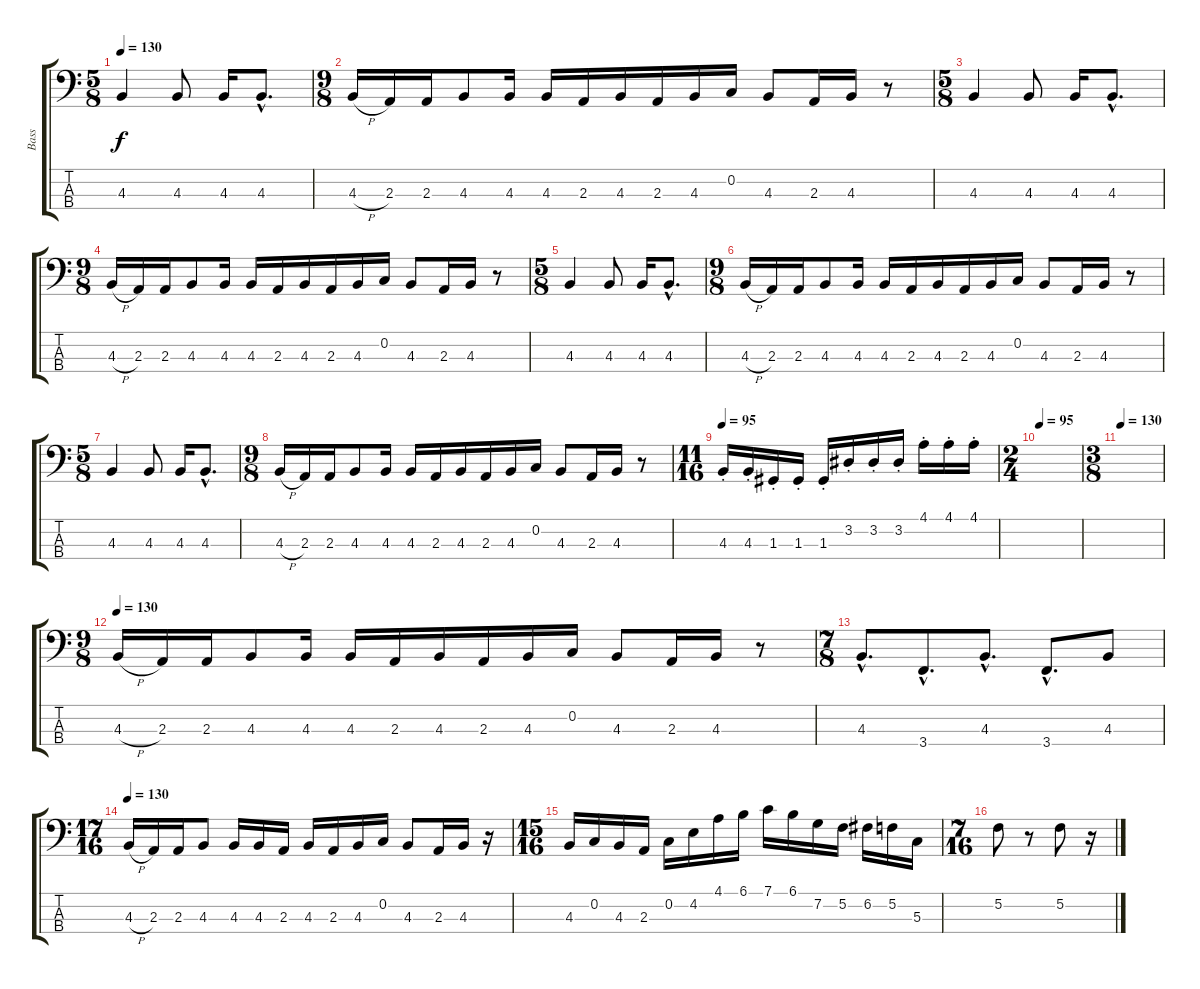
\track ("Bass" "Bass") {instrument electricbassfinger}
\staff {score tabs}
\tuning (F2 C2 G1 D1) {hide}
\ts (5 8)
\tempo 130
\clef f4
\ks c
4.3.4{dy f} 4.3.8 4.3.16 4.3{hac}.8{d} |
\ts (9 8)
4.3{h}.16 2.3.16 2.3.16 4.3.8 4.3.16 4.3.16 2.3.16 4.3.16 2.3.16 4.3.16 0.2.16 4.3.8 2.3.16 4.3.16 r.8 |
\ts (5 8)
4.3.4 4.3.8 4.3.16 4.3{hac}.8{d} |
\ts (9 8)
4.3{h}.16 2.3.16 2.3.16 4.3.8 4.3.16 4.3.16 2.3.16 4.3.16 2.3.16 4.3.16 0.2.16 4.3.8 2.3.16 4.3.16 r.8 |
\ts (5 8)
4.3.4 4.3.8 4.3.16 4.3{hac}.8{d} |
\ts (9 8)
4.3{h}.16 2.3.16 2.3.16 4.3.8 4.3.16 4.3.16 2.3.16 4.3.16 2.3.16 4.3.16 0.2.16 4.3.8 2.3.16 4.3.16 r.8 |
\ts (5 8)
4.3.4 4.3.8 4.3.16 4.3{hac}.8{d} |
\ts (9 8)
4.3{h}.16 2.3.16 2.3.16 4.3.8 4.3.16 4.3.16 2.3.16 4.3.16 2.3.16 4.3.16 0.2.16 4.3.8 2.3.16 4.3.16 r.8 |
\ts (11 16)
\tempo 95
4.3{st}.16 4.3{st}.16 1.3{st}.16 1.3{st}.16 1.3{st}.16 3.2{st}.16 3.2{st}.16 3.2{st}.16 4.1{st}.16 4.1{st}.16 4.1{st}.16 |
\ts (2 4)
\tempo 95
|
\ts (3 8)
\tempo 130
|
\ts (9 8)
\tempo 130
4.3{h}.16 2.3.16 2.3.16 4.3.8 4.3.16 4.3.16 2.3.16 4.3.16 2.3.16 4.3.16 0.2.16 4.3.8 2.3.16 4.3.16 r.8 |
\ts (7 8)
4.3{hac}.8{d} 3.4{hac}.8{d} 4.3{hac}.8{d} 3.4{hac}.8{d} 4.3.8 |
\ts (17 16)
\tempo 130
4.3{h}.16 2.3.16 2.3.16 4.3.8 4.3.16 4.3.16 2.3.16 4.3.16 2.3.16 4.3.16 0.2.16 4.3.8 2.3.16 4.3.16 r.16 |
\ts (15 16)
4.3.16 0.2.16 4.3.16 2.3.16 0.2.16 4.2.16 4.1.16 6.1.16 7.1.16 6.1.16 7.2.16 5.2.16 6.2.16 5.2.16 5.3.16 |
\ts (7 16)
5.2.8 r.8 5.2.8 r.16
